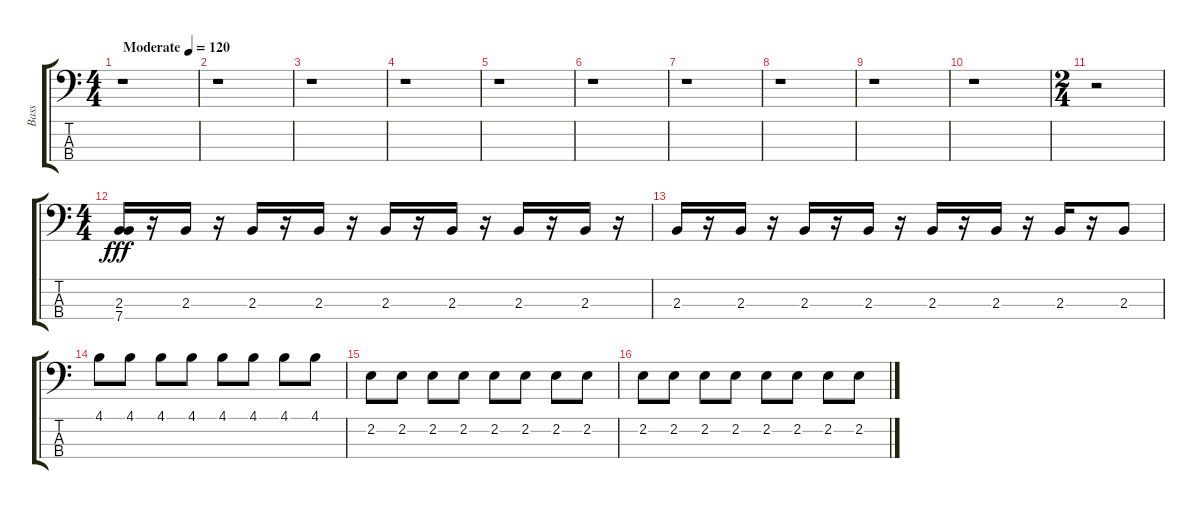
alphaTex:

\track ("Bass       (GS) " "Bass      ") {instrument electricbassfinger}
\staff {score tabs}
\tuning (G2 D2 A1 E1) {hide}
\ts (4 4)
\tempo (120 "Moderate")
\clef f4
\ks c
r.1{dy fff instrument electricbassfinger} |
r.1 |
r.1 |
r.1 |
r.1 |
r.1 |
r.1 |
r.1 |
r.1 |
r.1 |
\ts (2 4)
r.2 |
\ts (4 4)
(2.3 7.4).16{volume 16 instrument electricbasspick} r.16 2.3.16 r.16 2.3.16 r.16 2.3.16 r.16 2.3.16 r.16 2.3.16 r.16 2.3.16 r.16 2.3.16 r.16 |
2.3.16 r.16 2.3.16 r.16 2.3.16 r.16 2.3.16 r.16 2.3.16 r.16 2.3.16 r.16 2.3.16 r.16 2.3.8 |
4.1.8 4.1.8 4.1.8 4.1.8 4.1.8 4.1.8 4.1.8 4.1.8 |
2.2.8 2.2.8 2.2.8 2.2.8 2.2.8 2.2.8 2.2.8 2.2.8 |
2.2.8 2.2.8 2.2.8 2.2.8 2.2.8 2.2.8 2.2.8 2.2.8
